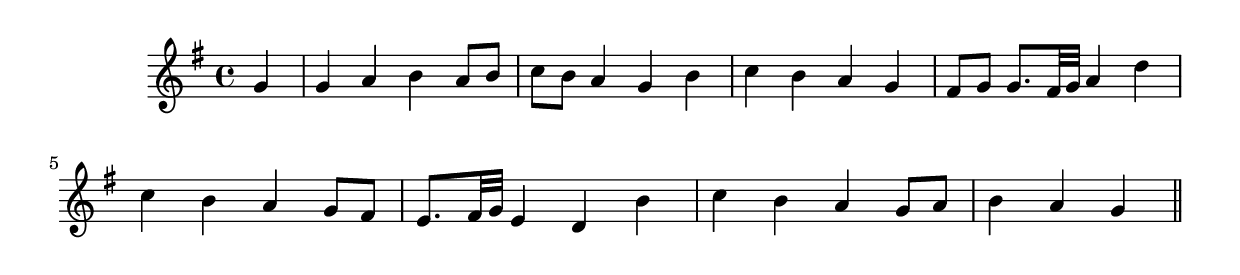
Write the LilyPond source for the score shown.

\version "2.19.49"
%{\header {
  title = "Chorale, `Wenn wir in höchsten Nöten sein'"
  composer = "J.S. Bach"
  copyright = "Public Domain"
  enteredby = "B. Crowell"
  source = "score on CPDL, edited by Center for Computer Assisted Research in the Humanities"
}%}
\score{{\key g \major
\time 4/4
%{\tempo 4=90
%}\relative g' {
  \partial 4
  g4 | g a b a8 b | c8 b a4 g b | c b a g | fis8 g g8. fis32 g a4 d |
  c b a g8 fis | e8. fis32 g e4 d b' | c4 b a g8 a | b4 a g
  \bar "||"
}
}}
